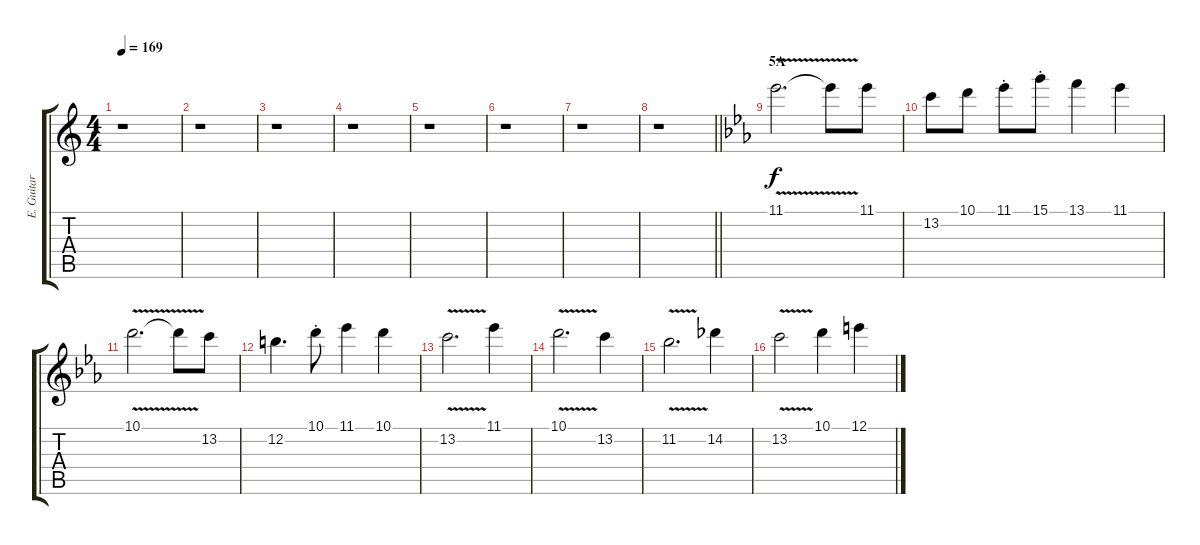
\track ("E. Guitar III" "E. Guitar ") {instrument overdrivenguitar}
\staff {score tabs}
\tuning (E4 B3 G3 D3 A2 E2) {hide}
\ts (4 4)
\tempo 169
\clef g2
\ks c
r.1{dy f} |
r.1 |
r.1 |
r.1 |
r.1 |
r.1 |
r.1 |
\barLineRight lightlight
r.1 |
\section ("" "5A")
\ks eb
11.1{v}.2{d} 11.1{t}.8 11.1.8 |
13.2.8 10.1.8 11.1{st}.8 15.1{st}.8 13.1.4 11.1.4 |
10.1{v}.2{d} 10.1{t}.8 13.2.8 |
12.2.4{d} 10.1{st}.8 11.1.4 10.1.4 |
13.2{v}.2{d} 11.1.4 |
10.1{v}.2{d} 13.2.4 |
11.2{v}.2{d} 14.2.4 |
13.2{v}.2 10.1.4 12.1.4
